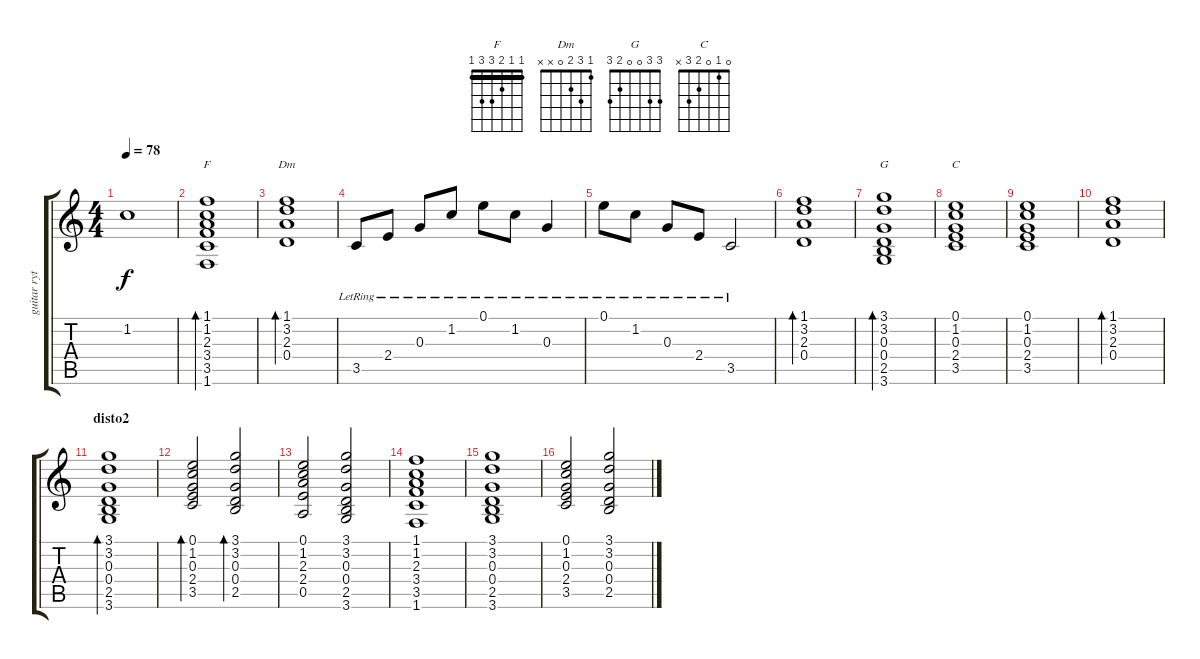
\track ("guitar rythm" "guitar ryt") {instrument acousticguitarsteel}
\staff {score tabs}
\tuning (E4 B3 G3 D3 A2 E2) {hide}
\chord ("F" 1 1 2 3 3 1) {barre 1}
\chord ("Dm" 1 3 2 0 x x)
\chord ("G" 3 3 0 0 2 3)
\chord ("C" 0 1 0 2 3 x)
\ts (4 4)
\tempo 78
\clef g2
\ks c
1.2{t}.1{dy f} |
(1.1 1.2 2.3 3.4 3.5 1.6).1{bd 60 ch "F" volume 15 instrument acousticguitarsteel} |
(1.1 3.2 2.3 0.4).1{bd 60 ch "Dm"} |
3.5{lr}.8 2.4{lr}.8 0.3{lr}.8 1.2{lr}.8 0.1{lr}.8 1.2{lr}.8 0.3{lr}.4 |
0.1{lr}.8 1.2{lr}.8 0.3{lr}.8 2.4{lr}.8 3.5{lr}.2 |
(1.1 3.2 2.3 0.4).1{bd 60} |
(3.1 3.2 0.3 0.4 2.5 3.6).1{bd 60 ch "G"} |
(0.1 1.2 0.3 2.4 3.5).1{ch "C"} |
(0.1 1.2 0.3 2.4 3.5).1 |
(1.1 3.2 2.3 0.4).1{bd 30} |
\section ("" "disto2")
(3.1 3.2 0.3 0.4 2.5 3.6).1{bd 30} |
(0.1 1.2 0.3 2.4 3.5).2{bd 30} (3.1 3.2 0.3 0.4 2.5).2{bd 30} |
(0.1 1.2 2.3 2.4 0.5).2{volume 14 instrument acousticguitarsteel} (3.1 3.2 0.3 0.4 2.5 3.6).2 |
(1.1 1.2 2.3 3.4 3.5 1.6).1 |
(3.1 3.2 0.3 0.4 2.5 3.6).1 |
(0.1 1.2 0.3 2.4 3.5).2 (3.1 3.2 0.3 0.4 2.5).2
